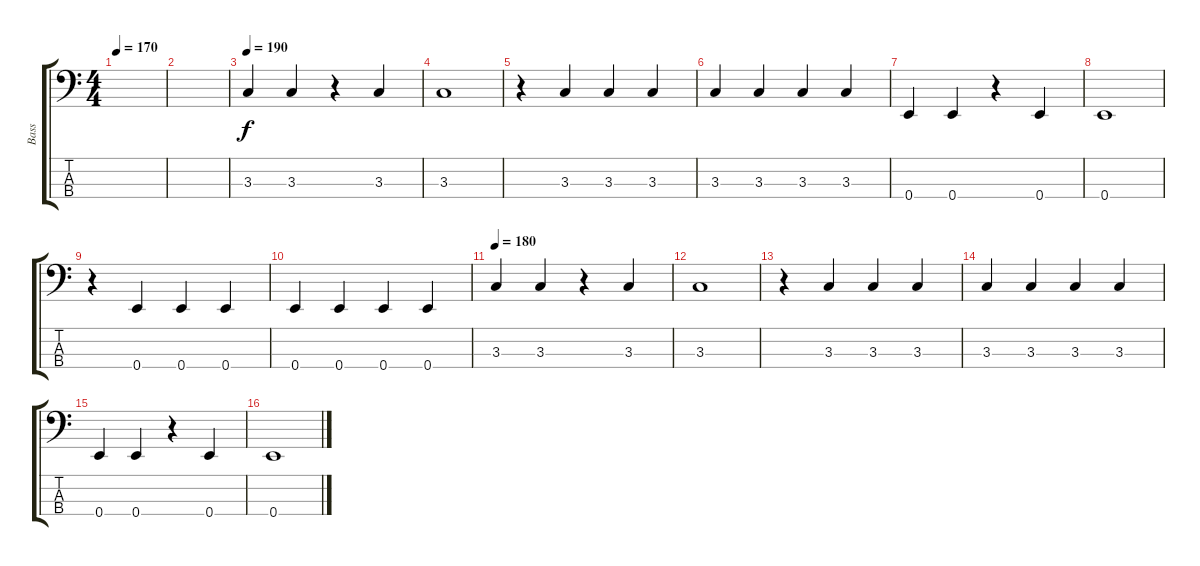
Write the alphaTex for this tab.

\track ("Bass" "Bass") {instrument electricbasspick}
\staff {score tabs}
\tuning (G2 D2 A1 E1) {hide}
\ts (4 4)
\tempo 170
\clef f4
\ks c
|
|
\tempo 190
3.3.4 3.3.4 r.4 3.3.4 |
3.3.1 |
r.4 3.3.4 3.3.4 3.3.4 |
3.3.4 3.3.4 3.3.4 3.3.4 |
0.4.4 0.4.4 r.4 0.4.4 |
0.4.1 |
r.4 0.4.4 0.4.4 0.4.4 |
0.4.4 0.4.4 0.4.4 0.4.4 |
\tempo 180
3.3.4 3.3.4 r.4 3.3.4 |
3.3.1 |
r.4 3.3.4 3.3.4 3.3.4 |
3.3.4 3.3.4 3.3.4 3.3.4 |
0.4.4 0.4.4 r.4 0.4.4 |
0.4.1
